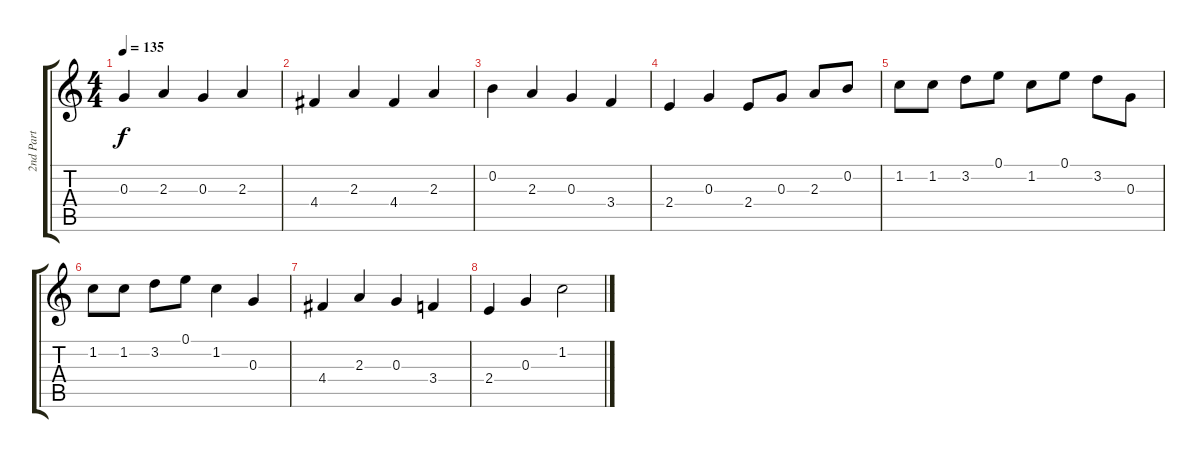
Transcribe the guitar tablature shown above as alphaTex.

\track ("2nd Part" "2nd Part") {instrument acousticguitarnylon}
\staff {score tabs}
\tuning (E4 B3 G3 D3 A2 E2) {hide}
\ts (4 4)
\tempo 135
\clef g2
\ks c
0.3.4{dy f} 2.3.4 0.3.4 2.3.4 |
4.4.4 2.3.4 4.4.4 2.3.4 |
0.2.4 2.3.4 0.3.4 3.4.4 |
2.4.4 0.3.4 2.4.8 0.3.8 2.3.8 0.2.8 |
1.2.8 1.2.8 3.2.8 0.1.8 1.2.8 0.1.8 3.2.8 0.3.8 |
1.2.8 1.2.8 3.2.8 0.1.8 1.2.4 0.3.4 |
4.4.4 2.3.4 0.3.4 3.4.4 |
2.4.4 0.3.4 1.2.2
